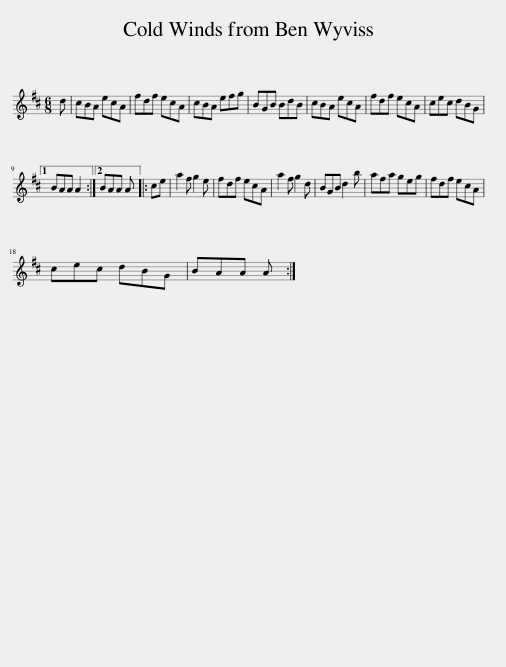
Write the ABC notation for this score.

X:1
L:1/8
M:6/8
I:linebreak $
K:D
V:1 treble
V:1
 d | cBA ecA | fdf ecA | cBA efg | BGB BdB | %5
 cBA ecA | fdf ecA | cec dBG |1$ BAA A2 :|2 BAA A |: %10
 ce | a2 f g2 e | fdf ecA | a2 f g2 d | BGB d2 b | %15
 afa geg | fdf ecA |$ cec dBG | BAA A :| %19
